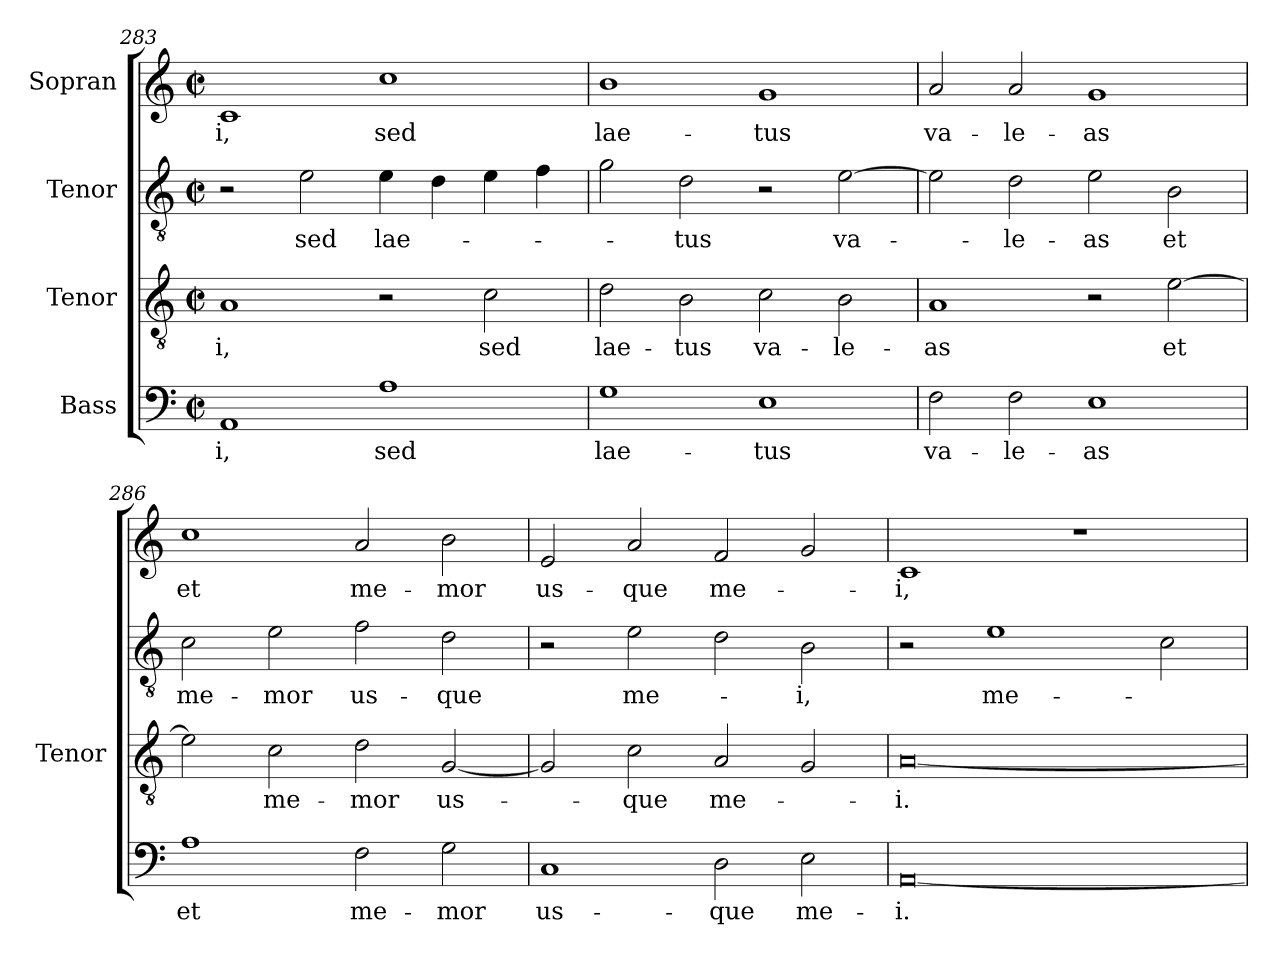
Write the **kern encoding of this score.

**kern	**text	**kern	**text	**kern	**text	**kern	**text
*part4	*part4	*part3	*part3	*part2	*part2	*part1	*part1
*staff4	*staff4	*staff3	*staff3	*staff2	*staff2	*staff1	*staff1
*I"Bass	*	*I"Tenor	*	*I"Tenor	*	*I"Sopran	*
*	*	*I'Tenor	*	*	*	*	*
*clefF4	*	*clefGv2	*	*clefGv2	*	*clefG2	*
*	*	*ITrd7c12	*	*ITrd7c12	*	*	*
*k[]	*	*k[]	*	*k[]	*	*k[]	*
*M2/2	*	*M2/2	*	*M2/2	*	*M2/2	*
*met(c|)	*	*met(c|)	*	*met(c|)	*	*met(c|)	*
=283	=283	=283	=283	=283	=283	=283	=283
!	!LO:LY:b:color=#000000	!	!	!	!	!	!
!	!	!	!LO:LY:b:color=#000000	!	!	!	!
!	!	!	!	!	!	!	!LO:LY:b:color=#000000
1AAi	-i,	1AAi	-i,	2r	.	1ci	-i,
!	!	!	!	!	!LO:LY:b:color=#000000	!	!
.	.	.	.	2Ei\	sed	.	.
!	!LO:LY:b:color=#000000	!	!	!	!	!	!
!	!	!	!	!	!LO:LY:b:color=#000000	!	!
!	!	!	!	!	!	!	!LO:LY:b:color=#000000
1Ai	sed	2r	.	4Ei\	lae-	1cci	sed
.	.	.	.	4Di\	.	.	.
!	!	!	!LO:LY:b:color=#000000	!	!	!	!
.	.	2Ci\	sed	4Ei\	.	.	.
.	.	.	.	4Fi\	.	.	.
=284	=284	=284	=284	=284	=284	=284	=284
!	!LO:LY:b:color=#000000	!	!	!	!	!	!
!	!	!	!LO:LY:b:color=#000000	!	!	!	!
!	!	!	!	!	!	!	!LO:LY:b:color=#000000
1Gi	lae-	2Di\	lae-	2Gi\	.	1bi	lae-
!	!	!	!LO:LY:b:color=#000000	!	!	!	!
!	!	!	!	!	!LO:LY:b:color=#000000	!	!
.	.	2BBi\	-tus	2Di\	-tus	.	.
!	!LO:LY:b:color=#000000	!	!	!	!	!	!
!	!	!	!LO:LY:b:color=#000000	!	!	!	!
!	!	!	!	!	!	!	!LO:LY:b:color=#000000
1Ei	-tus	2Ci\	va-	2r	.	1gi	-tus
!	!	!	!LO:LY:b:color=#000000	!	!	!	!
!	!	!	!	!	!LO:LY:b:color=#000000	!	!
.	.	2BBi\	-le-	[>2Ei\	va-	.	.
!!LO:LB:g=z
=285	=285	=285	=285	=285	=285	=285	=285
!	!LO:LY:b:color=#000000	!	!	!	!	!	!
!	!	!	!LO:LY:b:color=#000000	!	!	!	!
!	!	!	!	!	!	!	!LO:LY:b:color=#000000
2Fi\	va-	1AAi	-as	2Ei\]	.	2ai/	va-
!	!LO:LY:b:color=#000000	!	!	!	!	!	!
!	!	!	!	!	!LO:LY:b:color=#000000	!	!
!	!	!	!	!	!	!	!LO:LY:b:color=#000000
2Fi\	-le-	.	.	2Di\	-le-	2ai/	-le-
!	!LO:LY:b:color=#000000	!	!	!	!	!	!
!	!	!	!	!	!LO:LY:b:color=#000000	!	!
!	!	!	!	!	!	!	!LO:LY:b:color=#000000
1Ei	-as	2r	.	2Ei\	-as	1gi	-as
!	!	!	!LO:LY:b:color=#000000	!	!	!	!
!	!	!	!	!	!LO:LY:b:color=#000000	!	!
.	.	[>2Ei\	et	2BBi\	et	.	.
=286	=286	=286	=286	=286	=286	=286	=286
!	!LO:LY:b:color=#000000	!	!	!	!	!	!
!	!	!	!	!	!LO:LY:b:color=#000000	!	!
!	!	!	!	!	!	!	!LO:LY:b:color=#000000
1Ai	et	2Ei\]	.	2Ci\	me-	1cci	et
!	!	!	!LO:LY:b:color=#000000	!	!	!	!
!	!	!	!	!	!LO:LY:b:color=#000000	!	!
.	.	2Ci\	me-	2Ei\	-mor	.	.
!	!LO:LY:b:color=#000000	!	!	!	!	!	!
!	!	!	!LO:LY:b:color=#000000	!	!	!	!
!	!	!	!	!	!LO:LY:b:color=#000000	!	!
!	!	!	!	!	!	!	!LO:LY:b:color=#000000
2Fi\	me-	2Di\	-mor	2Fi\	us-	2ai/	me-
!	!LO:LY:b:color=#000000	!	!	!	!	!	!
!	!	!	!LO:LY:b:color=#000000	!	!	!	!
!	!	!	!	!	!LO:LY:b:color=#000000	!	!
!	!	!	!	!	!	!	!LO:LY:b:color=#000000
2Gi\	-mor	[<2GGi/	us-	2Di\	-que	2bi\	-mor
=287	=287	=287	=287	=287	=287	=287	=287
!	!LO:LY:b:color=#000000	!	!	!	!	!	!
!	!	!	!	!	!	!	!LO:LY:b:color=#000000
1Ci	us-	2GGi/]	.	2r	.	2ei/	us-
!	!	!	!LO:LY:b:color=#000000	!	!	!	!
!	!	!	!	!	!LO:LY:b:color=#000000	!	!
!	!	!	!	!	!	!	!LO:LY:b:color=#000000
.	.	2Ci\	-que	2Ei\	me-	2ai/	-que
!	!LO:LY:b:color=#000000	!	!	!	!	!	!
!	!	!	!LO:LY:b:color=#000000	!	!	!	!
!	!	!	!	!	!	!	!LO:LY:b:color=#000000
2Di\	-que	2AAi/	me-	2Di\	.	2fi/	me-
!	!LO:LY:b:color=#000000	!	!	!	!	!	!
!	!	!	!	!	!LO:LY:b:color=#000000	!	!
2Ei\	me-	2GGi/	.	2BBi\	-i,	2gi/	.
=288	=288	=288	=288	=288	=288	=288	=288
!	!LO:LY:b:color=#000000	!	!	!	!	!	!
!	!	!	!LO:LY:b:color=#000000	!	!	!	!
!	!	!	!	!	!	!	!LO:LY:b:color=#000000
[<0AAi	-i.	[<0AAi	-i.	2r	.	1ci	-i,
!	!	!	!	!	!LO:LY:b:color=#000000	!	!
.	.	.	.	1Ei	me-	.	.
.	.	.	.	.	.	1r	.
.	.	.	.	2Ci\	.	.	.
=	=	=	=	=	=	=	=
*-	*-	*-	*-	*-	*-	*-	*-
